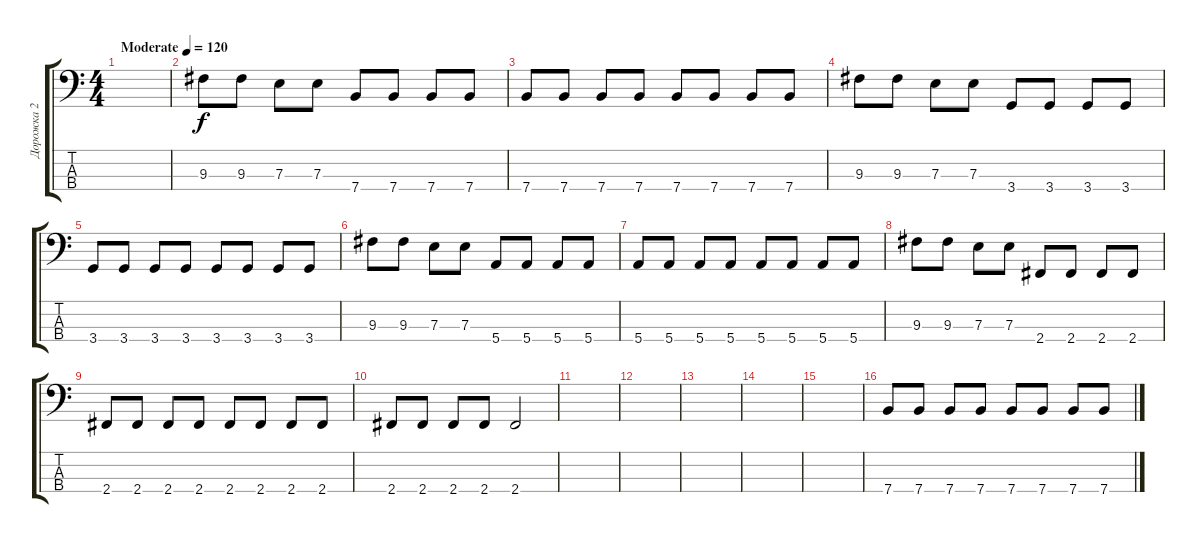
\track ("Дорожка 2" "Дорожка 2") {instrument electricbassfinger}
\staff {score tabs}
\tuning (G2 D2 A1 E1) {hide}
\ts (4 4)
\tempo (120 "Moderate")
\clef f4
\ks c
|
9.3.8 9.3.8 7.3.8 7.3.8 7.4.8 7.4.8 7.4.8 7.4.8 |
7.4.8 7.4.8 7.4.8 7.4.8 7.4.8 7.4.8 7.4.8 7.4.8 |
9.3.8 9.3.8 7.3.8 7.3.8 3.4.8 3.4.8 3.4.8 3.4.8 |
3.4.8 3.4.8 3.4.8 3.4.8 3.4.8 3.4.8 3.4.8 3.4.8 |
9.3.8 9.3.8 7.3.8 7.3.8 5.4.8 5.4.8 5.4.8 5.4.8 |
5.4.8 5.4.8 5.4.8 5.4.8 5.4.8 5.4.8 5.4.8 5.4.8 |
9.3.8 9.3.8 7.3.8 7.3.8 2.4.8 2.4.8 2.4.8 2.4.8 |
2.4.8 2.4.8 2.4.8 2.4.8 2.4.8 2.4.8 2.4.8 2.4.8 |
2.4.8 2.4.8 2.4.8 2.4.8 2.4.2 |
|
|
|
|
|
7.4.8 7.4.8 7.4.8 7.4.8 7.4.8 7.4.8 7.4.8 7.4.8
